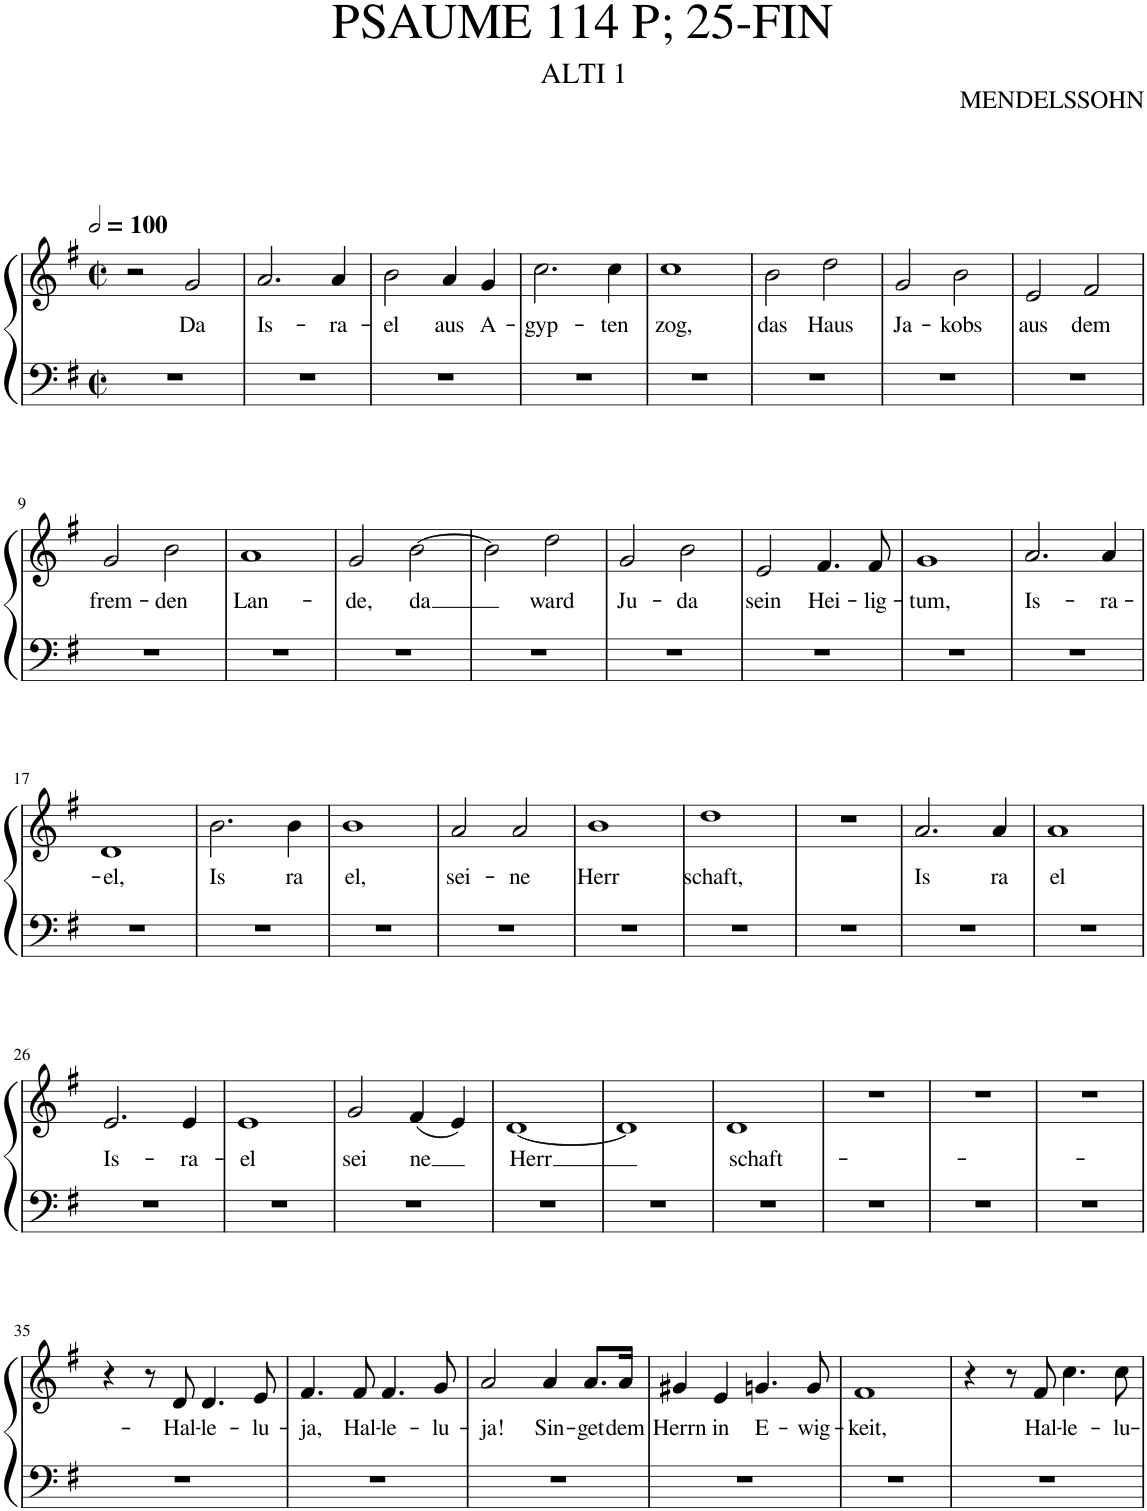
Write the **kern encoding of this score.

**kern	**kern	**text
*part1	*part1	*part1
*staff2	*staff1	*staff1
*I"Piano	*	*
*I'Pno.	*	*
*clefF4	*clefG2	*
*k[f#]	*k[f#]	*
*M2/2	*M2/2	*
*met(c|)	*met(c|)	*
*MM200	*MM200	*
=1	=1	=1
1r	2r	.
!	!	!LO:LY:b
.	2g/	Da
=2	=2	=2
!	!	!LO:LY:b
1r	2.a/	Is-
!	!	!LO:LY:b
.	4a/	-ra-
=3	=3	=3
!	!	!LO:LY:b
1r	2b\	-el
!	!	!LO:LY:b
.	4a/	aus
!	!	!LO:LY:b
.	4g/	A-
=4	=4	=4
!	!	!LO:LY:b
1r	2.cc\	-gyp-
!	!	!LO:LY:b
.	4cc\	-ten
=5	=5	=5
!	!	!LO:LY:b
1r	1cc	zog,
=6	=6	=6
!	!	!LO:LY:b
1r	2b\	das
!	!	!LO:LY:b
.	2dd\	Haus
=7	=7	=7
!	!	!LO:LY:b
1r	2g/	Ja-
!	!	!LO:LY:b
.	2b\	-kobs
=8	=8	=8
!	!	!LO:LY:b
1r	2e/	aus
!	!	!LO:LY:b
.	2f#/	dem
!!LO:LB:g=z
=9	=9	=9
!	!	!LO:LY:b
1r	2g/	frem-
!	!	!LO:LY:b
.	2b\	-den
=10	=10	=10
!	!	!LO:LY:b
1r	1a	Lan-
=11	=11	=11
!	!	!LO:LY:b
1r	2g/	-de,
!	!	!LO:LY:b
.	[2b\	da
=12	=12	=12
1r	2b\]	.
!	!	!LO:LY:b
.	2dd\	ward
=13	=13	=13
!	!	!LO:LY:b
1r	2g/	Ju-
!	!	!LO:LY:b
.	2b\	-da
=14	=14	=14
!	!	!LO:LY:b
1r	2e/	sein
!	!	!LO:LY:b
.	4.f#/	Hei-
!	!	!LO:LY:b
.	8f#/	-lig-
=15	=15	=15
!	!	!LO:LY:b
1r	1g	-tum,
=16	=16	=16
!	!	!LO:LY:b
1r	2.a/	Is-
!	!	!LO:LY:b
.	4a/	-ra-
!!LO:LB:g=z
=17	=17	=17
!	!	!LO:LY:b
1r	1d	-el,
=18	=18	=18
!	!	!LO:LY:b
1r	2.b\	Is
!	!	!LO:LY:b
.	4b\	ra
=19	=19	=19
!	!	!LO:LY:b
1r	1b	el,
=20	=20	=20
!	!	!LO:LY:b
1r	2a/	sei-
!	!	!LO:LY:b
.	2a/	-ne
=21	=21	=21
!	!	!LO:LY:b
1r	1b	Herr
=22	=22	=22
!	!	!LO:LY:b
1r	1dd	schaft,
=23	=23	=23
1r	1r	.
=24	=24	=24
!	!	!LO:LY:b
1r	2.a/	Is
!	!	!LO:LY:b
.	4a/	ra
=25	=25	=25
!	!	!LO:LY:b
1r	1a	el
!!LO:LB:g=z
=26	=26	=26
!	!	!LO:LY:b
1r	2.e/	Is-
!	!	!LO:LY:b
.	4e/	-ra-
=27	=27	=27
!	!	!LO:LY:b
1r	1e	-el
=28	=28	=28
!	!	!LO:LY:b
1r	2g/	sei
!	!	!LO:LY:b
.	(4f#/	ne
.	4e/)	.
=29	=29	=29
!	!	!LO:LY:b
1r	[1d	Herr
=30	=30	=30
1r	1d]	.
=31	=31	=31
!	!	!LO:LY:b
1r	1d	schaft-
=32	=32	=32
1r	1r	.
=33	=33	=33
1r	1r	.
=34	=34	=34
1r	1r	.
!!LO:LB:g=z
=35	=35	=35
1r	4r	.
.	8r	.
!	!	!LO:LY:b
.	8d/	Hal-
!	!	!LO:LY:b
.	4.d/	-le-
!	!	!LO:LY:b
.	8e/	-lu-
=36	=36	=36
!	!	!LO:LY:b
1r	4.f#/	-ja,
!	!	!LO:LY:b
.	8f#/	Hal-
!	!	!LO:LY:b
.	4.f#/	-le-
!	!	!LO:LY:b
.	8g/	-lu-
=37	=37	=37
!	!	!LO:LY:b
1r	2a/	-ja!
!	!	!LO:LY:b
.	4a/	Sin-
!	!	!LO:LY:b
.	8.a/L	-get
!	!	!LO:LY:b
.	16a/Jk	dem
=38	=38	=38
!	!	!LO:LY:b
1r	4g#X/	Herrn
!	!	!LO:LY:b
.	4e/	in
!	!	!LO:LY:b
.	4.gn/	E-
!	!	!LO:LY:b
.	8g/	-wig-
=39	=39	=39
!	!	!LO:LY:b
1r	1f#	-keit,
=40	=40	=40
1r	4r	.
.	8r	.
!	!	!LO:LY:b
.	8f#/	Hal-
!	!	!LO:LY:b
.	4.cc\	-le-
!	!	!LO:LY:b
.	8cc\	-lu-
=	=	=
*-	*-	*-
